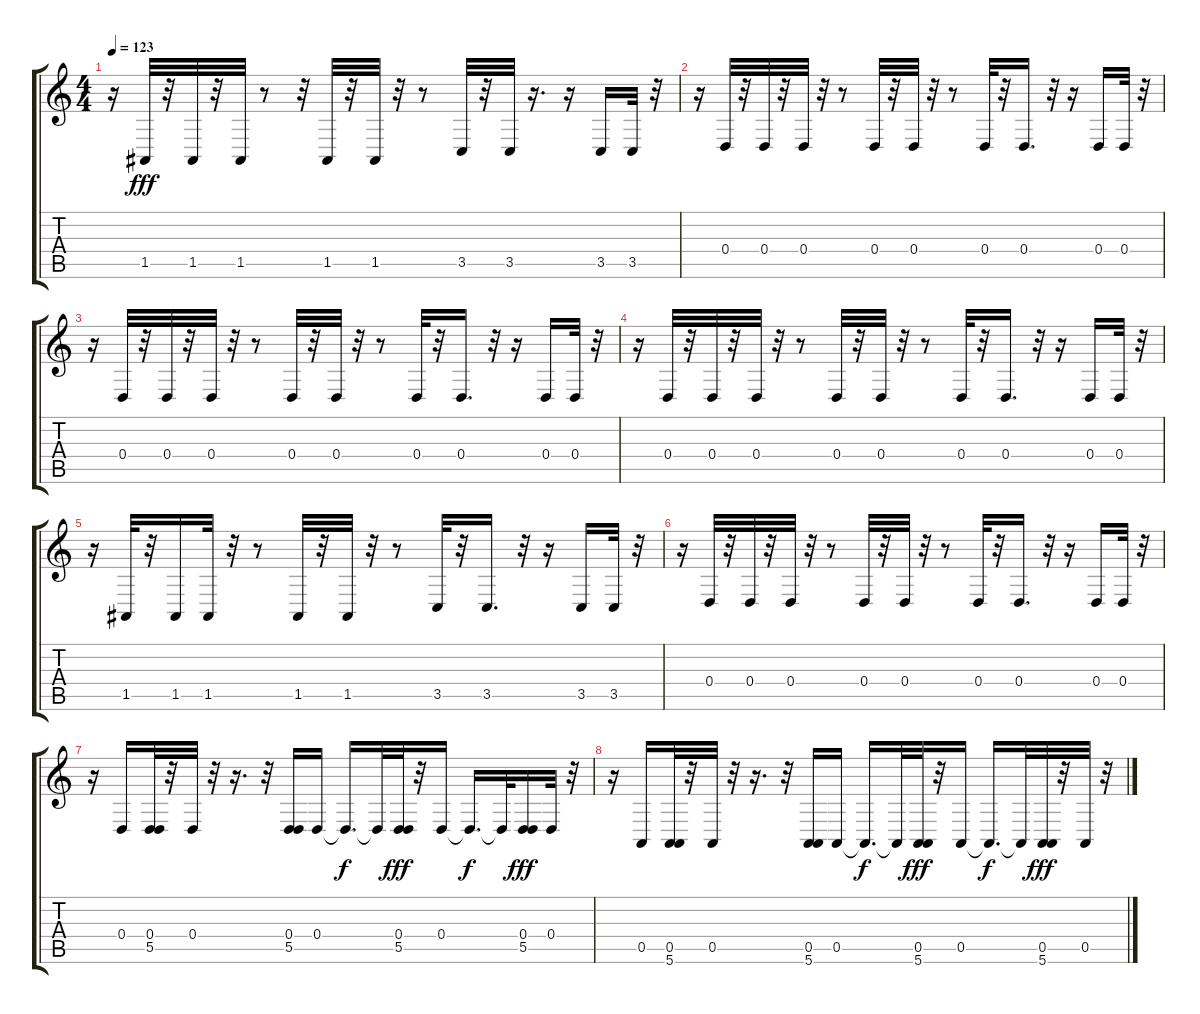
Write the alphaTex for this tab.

\track "" {instrument tremolostrings}
\staff {score tabs}
\tuning (E4 B3 G3 D3 A2 E2) {hide}
\ts (4 4)
\tempo 123
\clef g2
\ks c
r.16{dy fff} 1.5.32 r.32 1.5.32 r.32 1.5.32 r.8 r.32 1.5.32 r.32 1.5.32 r.32 r.8 3.5.32 r.32 3.5.32 r.16{d} r.16 3.5.16 3.5.32 r.32 |
r.16 0.4.32 r.32 0.4.32 r.32 0.4.32 r.32 r.8 0.4.32 r.32 0.4.32 r.32 r.8 0.4.32 r.32 0.4.16{d} r.32 r.16 0.4.16 0.4.32 r.32 |
r.16 0.4.32 r.32 0.4.32 r.32 0.4.32 r.32 r.8 0.4.32 r.32 0.4.32 r.32 r.8 0.4.32 r.32 0.4.16{d} r.32 r.16 0.4.16 0.4.32 r.32 |
r.16 0.4.32 r.32 0.4.32 r.32 0.4.32 r.32 r.8 0.4.32 r.32 0.4.32 r.32 r.8 0.4.32 r.32 0.4.16{d} r.32 r.16 0.4.16 0.4.32 r.32 |
r.16 1.5.32 r.32 1.5.16 1.5.32 r.32 r.8 1.5.32 r.32 1.5.32 r.32 r.8 3.5.32 r.32 3.5.16{d} r.32 r.16 3.5.16 3.5.32 r.32 |
r.16 0.4.32 r.32 0.4.32 r.32 0.4.32 r.32 r.8 0.4.32 r.32 0.4.32 r.32 r.8 0.4.32 r.32 0.4.16{d} r.32 r.16 0.4.16 0.4.32 r.32 |
r.16 0.4.16 (0.4 5.5).32 r.32 0.4.32 r.32 r.16{d} r.32 (0.4 5.5).16 0.4.16 0.4{t}.16{d dy f} 0.4{t}.32 (0.4 5.5).32{dy fff} r.32 0.4.16 0.4{t}.16{d dy f} 0.4{t}.32 (0.4 5.5).16{dy fff} 0.4.32 r.32 |
r.16 0.5.16 (0.5 5.6).32 r.32 0.5.32 r.32 r.16{d} r.32 (0.5 5.6).16 0.5.16 0.5{t}.16{d dy f} 0.5{t}.32 (0.5 5.6).32{dy fff} r.32 0.5.16 0.5{t}.16{d dy f} 0.5{t}.32 (0.5 5.6).32{dy fff} r.32 0.5.32 r.32
